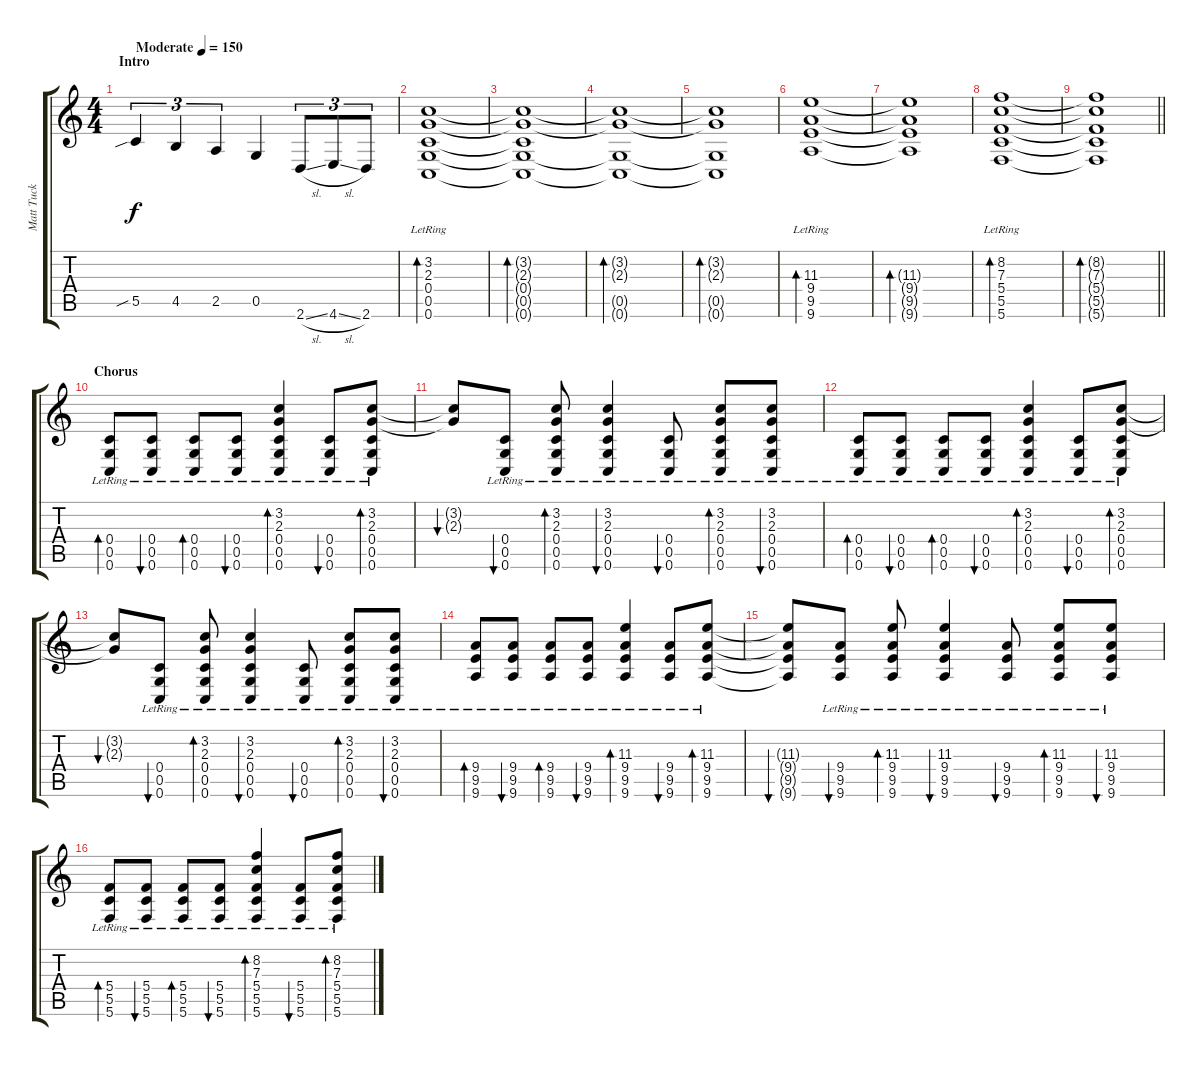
\track ("Matt Tuck" "Matt Tuck") {instrument acousticguitarsteel}
\staff {score tabs}
\tuning (D4 A3 F3 C3 G2 C2) {hide}
\ts (4 4)
\section ("" "Intro ")
\tempo (150 "Moderate")
\clef g2
\ks c
5.5{sib}.4{tu (3 2) dy f instrument acousticguitarsteel} 4.5.4{tu (3 2)} 2.5.4{tu (3 2)} 0.5.4 2.6{sl}.8{tu (3 2)} 4.6{sl}.8{tu (3 2)} 2.6.8{tu (3 2)} |
(3.2{lr} 2.3{lr} 0.4{lr} 0.5{lr} 0.6{lr}).1{bd 480} |
(3.2{t} 2.3{t} 0.4{t} 0.5{t} 0.6{t}).1{bd 480} |
(3.2{t} 2.3{t} 0.5{t} 0.6{t}).1{bd 480} |
(3.2{t} 2.3{t} 0.5{t} 0.6{t}).1{bd 480} |
(11.3{lr} 9.4{lr} 9.5{lr} 9.6{lr}).1{bd 480} |
(11.3{t} 9.4{t} 9.5{t} 9.6{t}).1{bd 480} |
(8.2{lr} 7.3{lr} 5.4{lr} 5.5{lr} 5.6{lr}).1{bd 480} |
\barLineRight lightlight
(8.2{t} 7.3{t} 5.4{t} 5.5{t} 5.6{t}).1{bd 480} |
\section ("" "Chorus ")
(0.4{lr} 0.5{lr} 0.6{lr}).8{bd 60} (0.4{lr} 0.5{lr} 0.6{lr}).8{bu 60} (0.4{lr} 0.5{lr} 0.6{lr}).8{bd 60} (0.4{lr} 0.5{lr} 0.6{lr}).8{bu 60} (3.2{lr} 2.3{lr} 0.4{lr} 0.5{lr} 0.6{lr}).4{bd 60} (0.4{lr} 0.5{lr} 0.6{lr}).8{bu 60} (3.2{lr} 2.3{lr} 0.4{lr} 0.5{lr} 0.6{lr}).8{bd 60} |
(3.2{t} 2.3{t}).8{bu 60} (0.4{lr} 0.5{lr} 0.6{lr}).8{bu 60} (3.2{lr} 2.3{lr} 0.4{lr} 0.5{lr} 0.6{lr}).8{bd 60} (3.2{lr} 2.3{lr} 0.4{lr} 0.5{lr} 0.6{lr}).4{bu 60} (0.4{lr} 0.5{lr} 0.6{lr}).8{bu 60} (3.2{lr} 2.3{lr} 0.4{lr} 0.5{lr} 0.6{lr}).8{bd 60} (3.2{lr} 2.3{lr} 0.4{lr} 0.5{lr} 0.6{lr}).8{bu 60} |
(0.4{lr} 0.5{lr} 0.6{lr}).8{bd 60} (0.4{lr} 0.5{lr} 0.6{lr}).8{bu 60} (0.4{lr} 0.5{lr} 0.6{lr}).8{bd 60} (0.4{lr} 0.5{lr} 0.6{lr}).8{bu 60} (3.2{lr} 2.3{lr} 0.4{lr} 0.5{lr} 0.6{lr}).4{bd 60} (0.4{lr} 0.5{lr} 0.6{lr}).8{bu 60} (3.2{lr} 2.3{lr} 0.4{lr} 0.5{lr} 0.6{lr}).8{bd 60} |
(3.2{t} 2.3{t}).8{bu 60} (0.4{lr} 0.5{lr} 0.6{lr}).8{bu 60} (3.2{lr} 2.3{lr} 0.4{lr} 0.5{lr} 0.6{lr}).8{bd 60} (3.2{lr} 2.3{lr} 0.4{lr} 0.5{lr} 0.6{lr}).4{bu 60} (0.4{lr} 0.5{lr} 0.6{lr}).8{bu 60} (3.2{lr} 2.3{lr} 0.4{lr} 0.5{lr} 0.6{lr}).8{bd 60} (3.2{lr} 2.3{lr} 0.4{lr} 0.5{lr} 0.6{lr}).8{bu 60} |
(9.4{lr} 9.5{lr} 9.6{lr}).8{bd 60} (9.4{lr} 9.5{lr} 9.6{lr}).8{bu 60} (9.4{lr} 9.5{lr} 9.6{lr}).8{bd 60} (9.4{lr} 9.5{lr} 9.6{lr}).8{bu 60} (11.3{lr} 9.4{lr} 9.5{lr} 9.6{lr}).4{bd 60} (9.4{lr} 9.5{lr} 9.6{lr}).8{bu 60} (11.3{lr} 9.4{lr} 9.5{lr} 9.6{lr}).8{bd 60} |
(11.3{t} 9.4{t} 9.5{t} 9.6{t}).8{bu 60} (9.4{lr} 9.5{lr} 9.6{lr}).8{bu 60} (11.3{lr} 9.4{lr} 9.5{lr} 9.6{lr}).8{bd 60} (11.3{lr} 9.4{lr} 9.5{lr} 9.6{lr}).4{bu 60} (9.4{lr} 9.5{lr} 9.6{lr}).8{bu 60} (11.3{lr} 9.4{lr} 9.5{lr} 9.6{lr}).8{bd 60} (11.3{lr} 9.4{lr} 9.5{lr} 9.6{lr}).8{bu 60} |
(5.4{lr} 5.5{lr} 5.6{lr}).8{bd 60} (5.4{lr} 5.5{lr} 5.6{lr}).8{bu 60} (5.4{lr} 5.5{lr} 5.6{lr}).8{bd 60} (5.4{lr} 5.5{lr} 5.6{lr}).8{bu 60} (8.2{lr} 7.3{lr} 5.4{lr} 5.5{lr} 5.6{lr}).4{bd 60} (5.4{lr} 5.5{lr} 5.6{lr}).8{bu 60} (8.2{lr} 7.3{lr} 5.4{lr} 5.5{lr} 5.6{lr}).8{bd 60}
